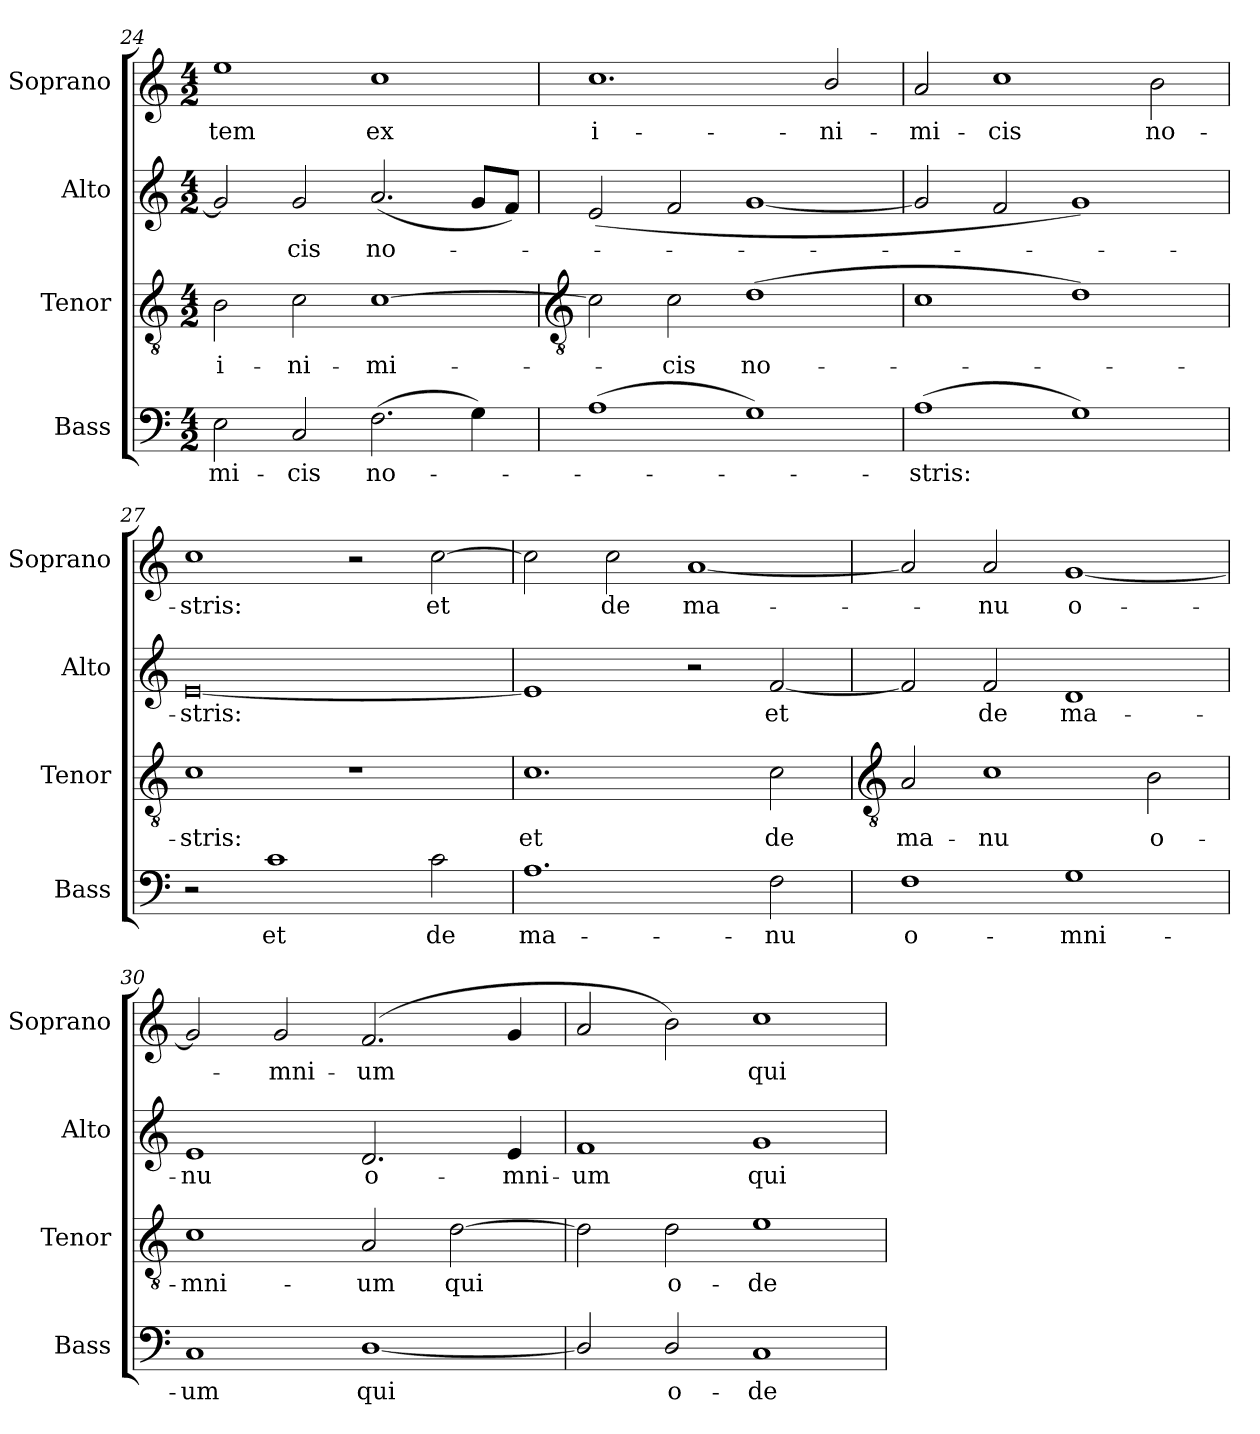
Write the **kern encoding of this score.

**kern	**text	**kern	**text	**kern	**text	**kern	**text
*part4	*part4	*part3	*part3	*part2	*part2	*part1	*part1
*staff4	*staff4	*staff3	*staff3	*staff2	*staff2	*staff1	*staff1
*I"Bass	*	*I"Tenor	*	*I"Alto	*	*I"Soprano	*
*I'Bass	*	*I'Tenor	*	*I'Alto	*	*I'Soprano	*
*clefF4	*	*clefGv2	*	*clefG2	*	*clefG2	*
*k[]	*	*k[]	*	*k[]	*	*k[]	*
*C:	*	*C:	*	*C:	*	*C:	*
*M4/2	*	*M4/2	*	*M4/2	*	*M4/2	*
=24	=24	=24	=24	=24	=24	=24	=24
!	!LO:LY:b	!	!LO:LY:b	!	!	!	!LO:LY:b
2E	-mi-	2B	i-	2g]	.	1ee	-tem
!	!LO:LY:b	!	!LO:LY:b	!	!LO:LY:b	!	!
2C	-cis	2c	-ni-	2g	cis	.	.
!	!LO:LY:b	!	!LO:LY:b	!	!LO:LY:b	!	!LO:LY:b
(>2.F	no-	[1c	-mi-	(<2.a	no-	1cc	ex
4G)	.	.	.	8gL	.	.	.
.	.	.	.	8fJ)	.	.	.
!!LO:LB:g=z
=25	=25	=25	=25	=25	=25	=25	=25
*	*	*clefGv2	*	*	*	*	*
!	!	!	!	!	!	!	!LO:LY:b
(>1A	.	2c]	.	(<2e	.	1.cc	i-
!	!	!	!LO:LY:b	!	!	!	!
.	.	2c	cis	2f	.	.	.
!	!	!	!LO:LY:b	!	!	!	!
1G)	.	(>1d	no-	[1g	.	.	.
!	!	!	!	!	!	!	!LO:LY:b
.	.	.	.	.	.	2b/	-ni-
=26	=26	=26	=26	=26	=26	=26	=26
!	!LO:LY:b	!	!	!	!	!	!LO:LY:b
(>1A	stris:	1c	.	2g]	.	2a	-mi-
!	!	!	!	!	!	!	!LO:LY:b
.	.	.	.	2f	.	1cc	-cis
1G)	.	1d)	.	1g)	.	.	.
!	!	!	!	!	!	!	!LO:LY:b
.	.	.	.	.	.	2b	no-
=27	=27	=27	=27	=27	=27	=27	=27
!	!	!	!LO:LY:b	!	!LO:LY:b	!	!LO:LY:b
2r	.	1c	stris:	[0e	stris:	1cc	-stris:
!	!LO:LY:b	!	!	!	!	!	!
1c	et	.	.	.	.	.	.
.	.	1r	.	.	.	2r	.
!	!LO:LY:b	!	!	!	!	!	!LO:LY:b
2c	de	.	.	.	.	[2cc	et
=28	=28	=28	=28	=28	=28	=28	=28
!	!LO:LY:b	!	!LO:LY:b	!	!	!	!
1.A	ma-	1.c	et	1e]	.	2cc]	.
!	!	!	!	!	!	!	!LO:LY:b
.	.	.	.	.	.	2cc	de
!	!	!	!	!	!	!	!LO:LY:b
.	.	.	.	2r	.	[1a	ma-
!	!LO:LY:b	!	!LO:LY:b	!	!LO:LY:b	!	!
2F	-nu	2c	de	[2f	et	.	.
!!LO:LB:g=z
=29	=29	=29	=29	=29	=29	=29	=29
*	*	*clefGv2	*	*	*	*	*
!	!LO:LY:b	!	!LO:LY:b	!	!	!	!
1F	o-	2A	ma-	2f]	.	2a]	.
!	!	!	!LO:LY:b	!	!LO:LY:b	!	!LO:LY:b
.	.	1c	-nu	2f	de	2a	nu
!	!LO:LY:b	!	!	!	!LO:LY:b	!	!LO:LY:b
1G	-mni-	.	.	1d	ma-	[1g	o-
!	!	!	!LO:LY:b	!	!	!	!
.	.	2B	o-	.	.	.	.
=30	=30	=30	=30	=30	=30	=30	=30
!	!LO:LY:b	!	!LO:LY:b	!	!LO:LY:b	!	!
1C	-um	1c	-mni-	1e	-nu	2g]	.
!	!	!	!	!	!	!	!LO:LY:b
.	.	.	.	.	.	2g	mni-
!	!LO:LY:b	!	!LO:LY:b	!	!LO:LY:b	!	!LO:LY:b
[1D/	qui	2A	-um	2.d	o-	(<2.f	-um
!	!	!	!LO:LY:b	!	!	!	!
.	.	[2d	qui	.	.	.	.
!	!	!	!	!	!LO:LY:b	!	!
.	.	.	.	4e	-mni-	4g	.
=31	=31	=31	=31	=31	=31	=31	=31
!	!	!	!	!	!LO:LY:b	!	!
2D/]	.	2d]	.	1f	-um	2a	.
!	!LO:LY:b	!	!LO:LY:b	!	!	!	!
2D/	o-	2d	o-	.	.	2b)	.
!	!LO:LY:b	!	!LO:LY:b	!	!LO:LY:b	!	!LO:LY:b
1C	-de-	1e	-de-	1g	qui	1cc	qui
=	=	=	=	=	=	=	=
*-	*-	*-	*-	*-	*-	*-	*-
